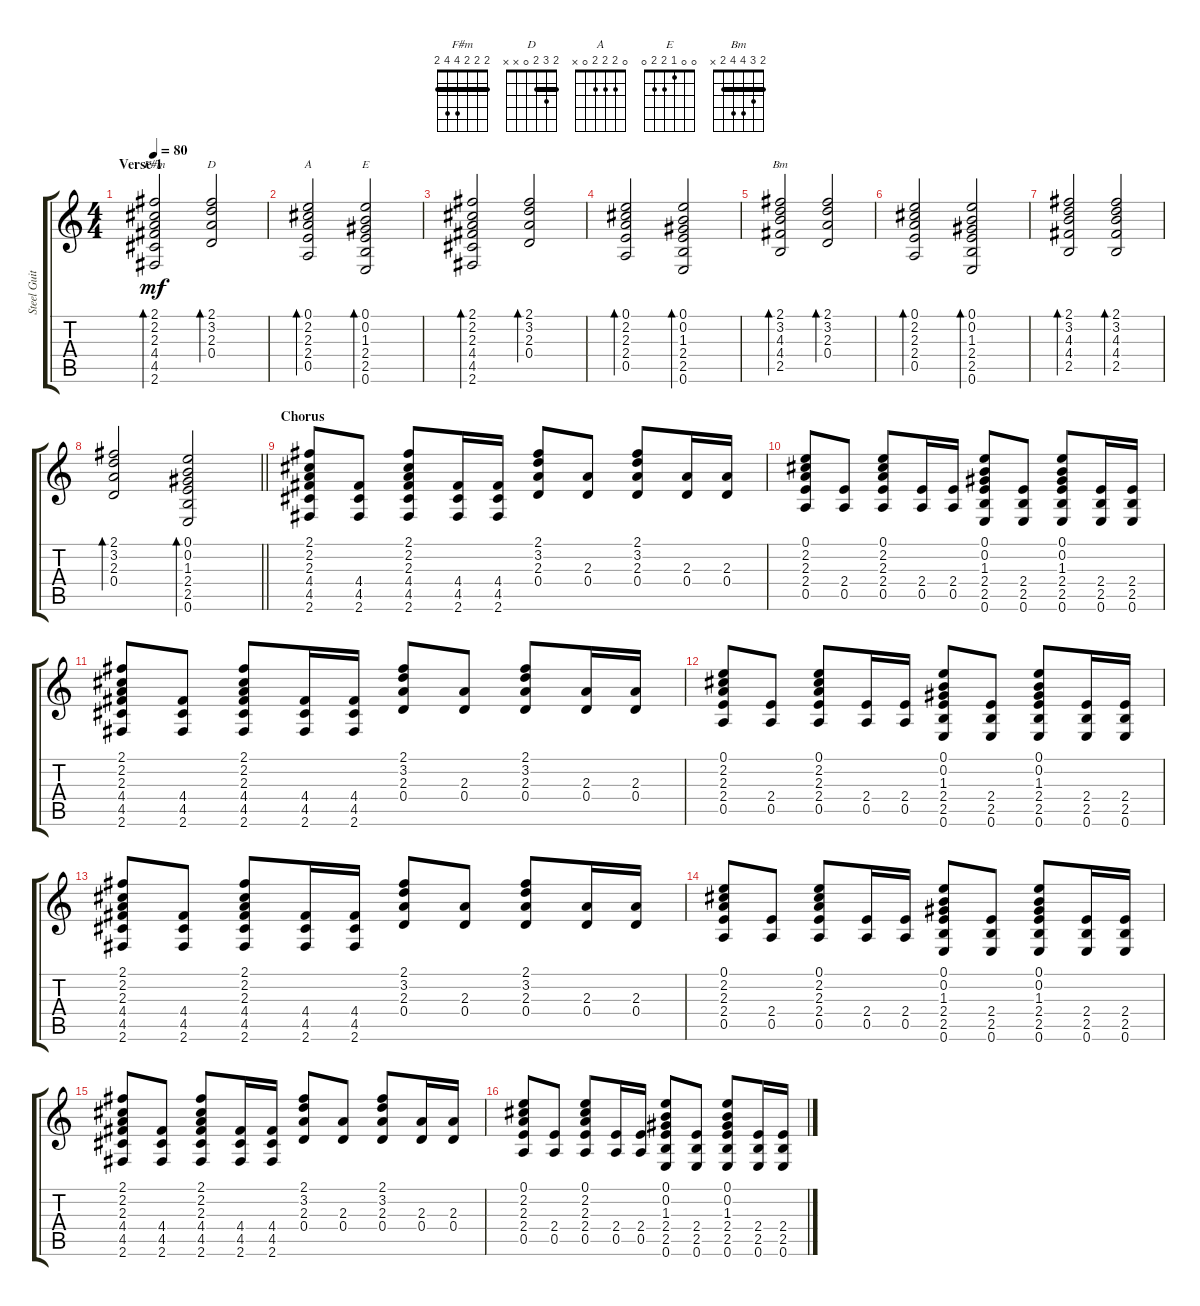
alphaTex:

\track ("Steel Guitar" "Steel Guit") {instrument acousticguitarsteel}
\staff {score tabs}
\tuning (E4 B3 G3 D3 A2 E2) {hide}
\chord ("F#m" 2 2 2 4 4 2) {barre 2}
\chord ("D" 2 3 2 0 x x) {barre 2}
\chord ("A" 0 2 2 2 0 x)
\chord ("E" 0 0 1 2 2 0)
\chord ("Bm" 2 3 4 4 2 x) {barre 2}
\ts (4 4)
\section ("" "Verse 1")
\tempo 80
\clef g2
\ks c
(2.1 2.2 2.3 4.4 4.5 2.6).2{bd 120 ch "F#m" dy mf} (2.1 3.2 2.3 0.4).2{bd 120 ch "D"} |
(0.1 2.2 2.3 2.4 0.5).2{bd 120 ch "A"} (0.1 0.2 1.3 2.4 2.5 0.6).2{bd 120 ch "E"} |
(2.1 2.2 2.3 4.4 4.5 2.6).2{bd 120} (2.1 3.2 2.3 0.4).2{bd 120} |
(0.1 2.2 2.3 2.4 0.5).2{bd 120} (0.1 0.2 1.3 2.4 2.5 0.6).2{bd 120} |
(2.1 3.2 4.3 4.4 2.5).2{bd 120 ch "Bm"} (2.1 3.2 2.3 0.4).2{bd 120} |
(0.1 2.2 2.3 2.4 0.5).2{bd 120} (0.1 0.2 1.3 2.4 2.5 0.6).2{bd 120} |
(2.1 3.2 4.3 4.4 2.5).2{bd 120} (2.1 3.2 4.3 4.4 2.5).2{bd 120} |
\barLineRight lightlight
(2.1 3.2 2.3 0.4).2{bd 120} (0.1 0.2 1.3 2.4 2.5 0.6).2{bd 120} |
\section ("" "Chorus")
(2.1 2.2 2.3 4.4 4.5 2.6).8 (4.4 4.5 2.6).8 (2.1 2.2 2.3 4.4 4.5 2.6).8 (4.4 4.5 2.6).16 (4.4 4.5 2.6).16 (2.1 3.2 2.3 0.4).8 (2.3 0.4).8 (2.1 3.2 2.3 0.4).8 (2.3 0.4).16 (2.3 0.4).16 |
(0.1 2.2 2.3 2.4 0.5).8 (2.4 0.5).8 (0.1 2.2 2.3 2.4 0.5).8 (2.4 0.5).16 (2.4 0.5).16 (0.1 0.2 1.3 2.4 2.5 0.6).8 (2.4 2.5 0.6).8 (0.1 0.2 1.3 2.4 2.5 0.6).8 (2.4 2.5 0.6).16 (2.4 2.5 0.6).16 |
(2.1 2.2 2.3 4.4 4.5 2.6).8 (4.4 4.5 2.6).8 (2.1 2.2 2.3 4.4 4.5 2.6).8 (4.4 4.5 2.6).16 (4.4 4.5 2.6).16 (2.1 3.2 2.3 0.4).8 (2.3 0.4).8 (2.1 3.2 2.3 0.4).8 (2.3 0.4).16 (2.3 0.4).16 |
(0.1 2.2 2.3 2.4 0.5).8 (2.4 0.5).8 (0.1 2.2 2.3 2.4 0.5).8 (2.4 0.5).16 (2.4 0.5).16 (0.1 0.2 1.3 2.4 2.5 0.6).8 (2.4 2.5 0.6).8 (0.1 0.2 1.3 2.4 2.5 0.6).8 (2.4 2.5 0.6).16 (2.4 2.5 0.6).16 |
(2.1 2.2 2.3 4.4 4.5 2.6).8 (4.4 4.5 2.6).8 (2.1 2.2 2.3 4.4 4.5 2.6).8 (4.4 4.5 2.6).16 (4.4 4.5 2.6).16 (2.1 3.2 2.3 0.4).8 (2.3 0.4).8 (2.1 3.2 2.3 0.4).8 (2.3 0.4).16 (2.3 0.4).16 |
(0.1 2.2 2.3 2.4 0.5).8 (2.4 0.5).8 (0.1 2.2 2.3 2.4 0.5).8 (2.4 0.5).16 (2.4 0.5).16 (0.1 0.2 1.3 2.4 2.5 0.6).8 (2.4 2.5 0.6).8 (0.1 0.2 1.3 2.4 2.5 0.6).8 (2.4 2.5 0.6).16 (2.4 2.5 0.6).16 |
(2.1 2.2 2.3 4.4 4.5 2.6).8 (4.4 4.5 2.6).8 (2.1 2.2 2.3 4.4 4.5 2.6).8 (4.4 4.5 2.6).16 (4.4 4.5 2.6).16 (2.1 3.2 2.3 0.4).8 (2.3 0.4).8 (2.1 3.2 2.3 0.4).8 (2.3 0.4).16 (2.3 0.4).16 |
(0.1 2.2 2.3 2.4 0.5).8 (2.4 0.5).8 (0.1 2.2 2.3 2.4 0.5).8 (2.4 0.5).16 (2.4 0.5).16 (0.1 0.2 1.3 2.4 2.5 0.6).8 (2.4 2.5 0.6).8 (0.1 0.2 1.3 2.4 2.5 0.6).8 (2.4 2.5 0.6).16 (2.4 2.5 0.6).16
